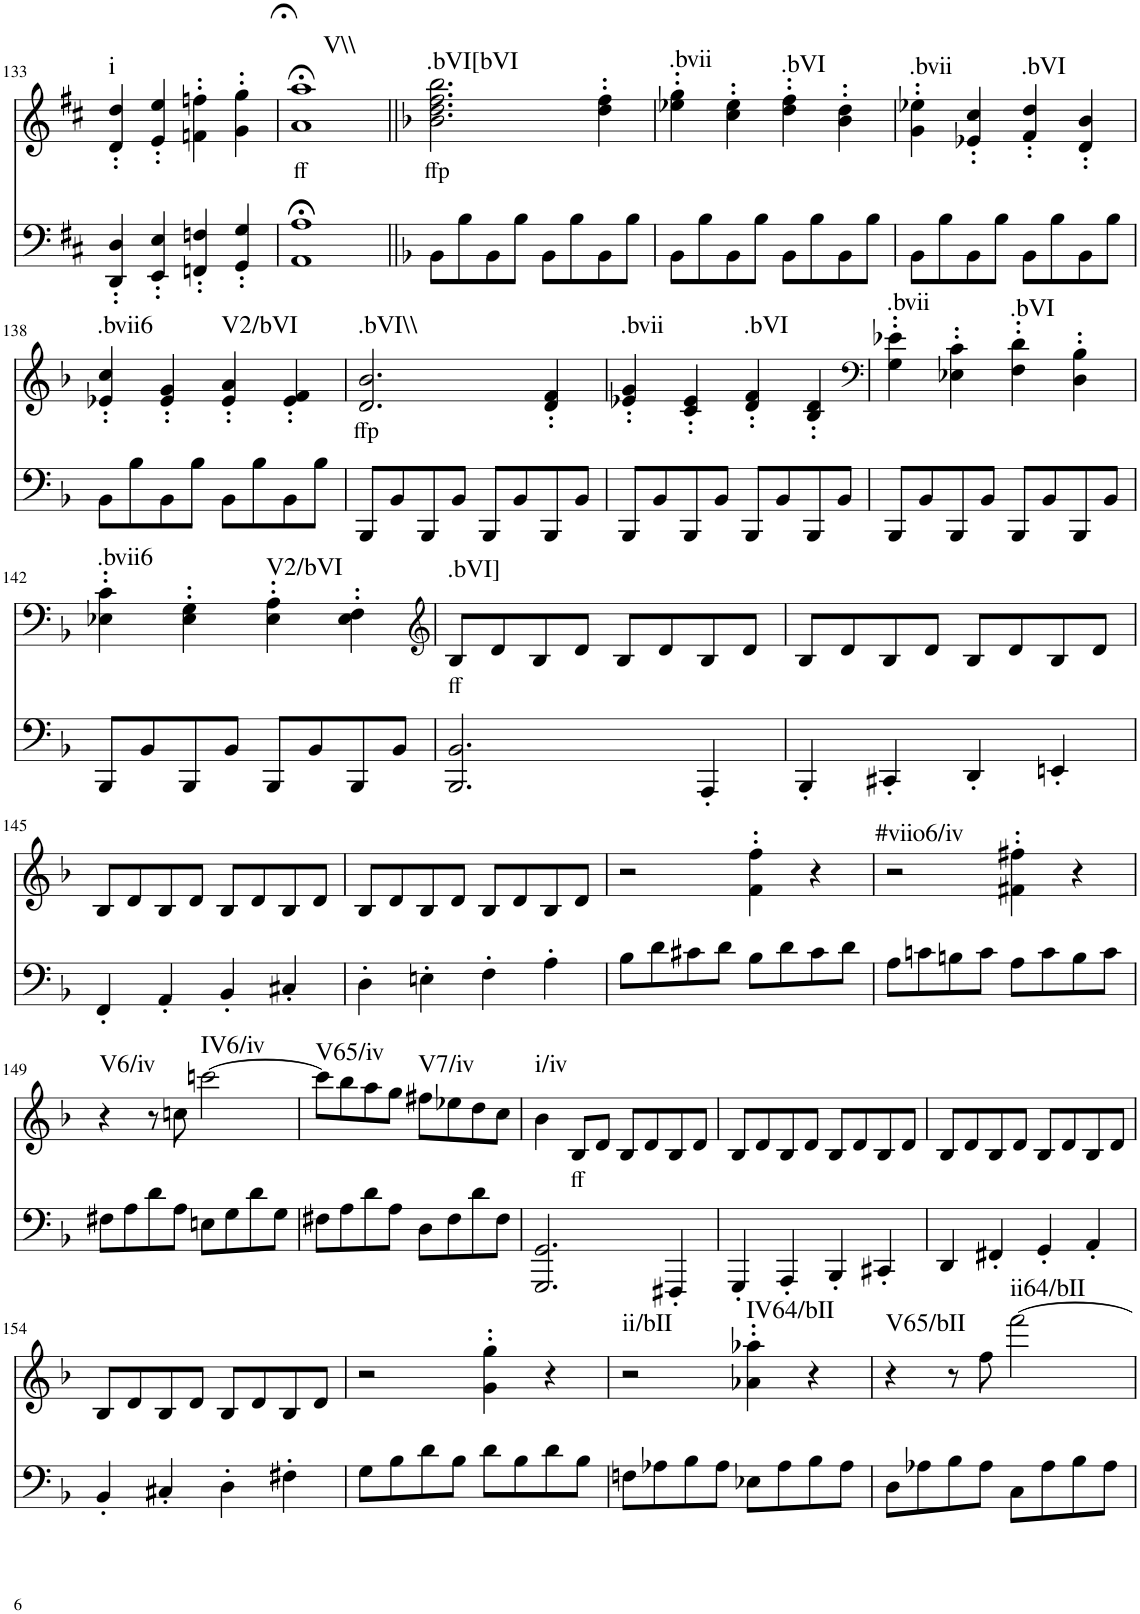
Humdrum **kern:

**kern	**kern	**text	**harte
*part2	*part1	*part1	*part1
*staff2	*staff1	*staff1	*
*I"piano	*I"piano	*	*
*I'Pno	*I'Pno	*	*
!!LO:PB:g=z
*clefF4	*clefG2	*	*
*k[f#c#]	*k[f#c#]	*	*
*D:	*D:	*	*
*M4/4	*M4/4	*	*
=133	=133	=133	=133
!	!	!	!LO:H:kt=i
4DD/' 4D/'	4d/' 4dd/'	.	N
4EE/' 4E/'	4e/' 4ee/'	.	.
4FFn/' 4Fn/'	4fn\' 4ffn\'	.	.
4GG/' 4G/'	4g\' 4gg\'	.	.
=134	=134	=134	=134
!	!	!LO:LY:b	!LO:H:kt=V\\
1AA;< 1A;<	1a;< 1aa;<	ff	N
=135||	=135||	=135||	=135||
*k[b-]	*k[b-]	*	*
!	!	!LO:LY:b	!LO:H:kt=.bVI[bVI
8BB-\L	2.b-\ 2.dd\ 2.ff\ 2.bb-\	ffp	N
8B-\	.	.	.
8BB-\	.	.	.
8B-\J	.	.	.
8BB-\L	.	.	.
8B-\	.	.	.
8BB-\	4dd\' 4ff\'	.	.
8B-\J	.	.	.
=136	=136	=136	=136
!	!	!	!LO:H:kt=.bvii
8BB-\L	4ee-X\' 4gg\'	.	N
8B-\	.	.	.
8BB-\	4cc\' 4ee-\'	.	.
8B-\J	.	.	.
!	!	!	!LO:H:kt=.bVI
8BB-\L	4dd\' 4ff\'	.	N
8B-\	.	.	.
8BB-\	4b-\' 4dd\'	.	.
8B-\J	.	.	.
=137	=137	=137	=137
!	!	!	!LO:H:kt=.bvii
8BB-\L	4g\' 4ee-X\'	.	N
8B-\	.	.	.
8BB-\	4e-X/' 4cc/'	.	.
8B-\J	.	.	.
!	!	!	!LO:H:kt=.bVI
8BB-\L	4f/' 4dd/'	.	N
8B-\	.	.	.
8BB-\	4d/' 4b-/'	.	.
8B-\J	.	.	.
!!LO:LB:g=z
=138	=138	=138	=138
!	!	!	!LO:H:kt=.bvii6
8BB-\L	4e-X/' 4cc/'	.	N
8B-\	.	.	.
8BB-\	4e-/' 4g/'	.	.
8B-\J	.	.	.
!	!	!	!LO:H:kt=V2/bVI
8BB-\L	4e-/' 4a/'	.	N
8B-\	.	.	.
8BB-\	4e-/' 4f/'	.	.
8B-\J	.	.	.
=139	=139	=139	=139
!	!	!LO:LY:b	!LO:H:kt=.bVI\\
8BBB-/L	2.d/ 2.b-/	ffp	N
8BB-/	.	.	.
8BBB-/	.	.	.
8BB-/J	.	.	.
8BBB-/L	.	.	.
8BB-/	.	.	.
8BBB-/	4d/' 4f/'	.	.
8BB-/J	.	.	.
=140	=140	=140	=140
!	!	!	!LO:H:kt=.bvii
8BBB-/L	4e-X/' 4g/'	.	N
8BB-/	.	.	.
8BBB-/	4c/' 4e-/'	.	.
8BB-/J	.	.	.
!	!	!	!LO:H:kt=.bVI
8BBB-/L	4d/' 4f/'	.	N
8BB-/	.	.	.
8BBB-/	4B-/' 4d/'	.	.
8BB-/J	.	.	.
=141	=141	=141	=141
*	*clefF4	*	*
!	!	!	!LO:H:kt=.bvii
8BBB-/L	4G\' 4e-X\'	.	N
8BB-/	.	.	.
8BBB-/	4E-X\' 4c\'	.	.
8BB-/J	.	.	.
!	!	!	!LO:H:kt=.bVI
8BBB-/L	4F\' 4d\'	.	N
8BB-/	.	.	.
8BBB-/	4D\' 4B-\'	.	.
8BB-/J	.	.	.
!!LO:LB:g=z
=142	=142	=142	=142
!	!	!	!LO:H:kt=.bvii6
8BBB-/L	4E-X\' 4c\'	.	N
8BB-/	.	.	.
8BBB-/	4E-\' 4G\'	.	.
8BB-/J	.	.	.
!	!	!	!LO:H:kt=V2/bVI
8BBB-/L	4E-\' 4A\'	.	N
8BB-/	.	.	.
8BBB-/	4E-\' 4F\'	.	.
8BB-/J	.	.	.
=143	=143	=143	=143
*	*clefG2	*	*
!	!	!LO:LY:b	!LO:H:kt=.bVI]
2.BBB-/ 2.BB-/	8B-/L	ff	N
.	8d/	.	.
.	8B-/	.	.
.	8d/J	.	.
.	8B-/L	.	.
.	8d/	.	.
4AAA'/	8B-/	.	.
.	8d/J	.	.
=144	=144	=144	=144
4BBB-'/	8B-/L	.	.
.	8d/	.	.
4CC#X'/	8B-/	.	.
.	8d/J	.	.
4DD'/	8B-/L	.	.
.	8d/	.	.
4EEn'/	8B-/	.	.
.	8d/J	.	.
!!LO:LB:g=z
=145	=145	=145	=145
4FF'/	8B-/L	.	.
.	8d/	.	.
4AA'/	8B-/	.	.
.	8d/J	.	.
4BB-'/	8B-/L	.	.
.	8d/	.	.
4C#X'/	8B-/	.	.
.	8d/J	.	.
=146	=146	=146	=146
4D'\	8B-/L	.	.
.	8d/	.	.
4En'\	8B-/	.	.
.	8d/J	.	.
4F'\	8B-/L	.	.
.	8d/	.	.
4A'\	8B-/	.	.
.	8d/J	.	.
=147	=147	=147	=147
8B-\L	2r	.	.
8d\	.	.	.
8c#X\	.	.	.
8d\J	.	.	.
8B-\L	4f\' 4ff\'	.	.
8d\	.	.	.
8c#\	4r	.	.
8d\J	.	.	.
=148	=148	=148	=148
!	!	!	!LO:H:kt=#viio6/iv
8A\L	2r	.	N
8cn\	.	.	.
8Bn\	.	.	.
8c\J	.	.	.
8A\L	4f#X\' 4ff#X\'	.	.
8c\	.	.	.
8B\	4r	.	.
8c\J	.	.	.
!!LO:LB:g=z
=149	=149	=149	=149
!	!	!	!LO:H:kt=V6/iv
8F#X\L	4r	.	N
8A\	.	.	.
8d\	8r	.	.
8A\J	8ccn\	.	.
!	!	!	!LO:H:kt=IV6/iv
8En\L	[2cccn\	.	N
8G\	.	.	.
8d\	.	.	.
8G\J	.	.	.
=150	=150	=150	=150
!	!	!	!LO:H:kt=V65/iv
8F#X\L	8ccc\L]	.	N
8A\	8bb-\	.	.
8d\	8aa\	.	.
8A\J	8gg\J	.	.
!	!	!	!LO:H:kt=V7/iv
8D\L	8ff#X\L	.	N
8F#\	8ee-X\	.	.
8d\	8dd\	.	.
8F#\J	8cc\J	.	.
=151	=151	=151	=151
!	!	!	!LO:H:kt=i/iv
2.GGG/ 2.GG/	4b-\	.	N
!	!	!LO:LY:b	!
.	8B-/L	ff	.
.	8d/J	.	.
.	8B-/L	.	.
.	8d/	.	.
4FFF#X'/	8B-/	.	.
.	8d/J	.	.
=152	=152	=152	=152
4GGG'/	8B-/L	.	.
.	8d/	.	.
4AAA'/	8B-/	.	.
.	8d/J	.	.
4BBB-'/	8B-/L	.	.
.	8d/	.	.
4CC#X'/	8B-/	.	.
.	8d/J	.	.
=153	=153	=153	=153
4DD/	8B-/L	.	.
.	8d/	.	.
4FF#X'/	8B-/	.	.
.	8d/J	.	.
4GG'/	8B-/L	.	.
.	8d/	.	.
4AA'/	8B-/	.	.
.	8d/J	.	.
!!LO:LB:g=z
=154	=154	=154	=154
4BB-'/	8B-/L	.	.
.	8d/	.	.
4C#X'/	8B-/	.	.
.	8d/J	.	.
4D'\	8B-/L	.	.
.	8d/	.	.
4F#X'\	8B-/	.	.
.	8d/J	.	.
=155	=155	=155	=155
8G\L	2r	.	.
8B-\	.	.	.
8d\	.	.	.
8B-\J	.	.	.
8d\L	4g\' 4gg\'	.	.
8B-\	.	.	.
8d\	4r	.	.
8B-\J	.	.	.
=156	=156	=156	=156
!	!	!	!LO:H:kt=ii/bII
8Fn\L	2r	.	N
8A-X\	.	.	.
8B-\	.	.	.
8A-\J	.	.	.
!	!	!	!LO:H:kt=IV64/bII
8E-X\L	4a-X\' 4aa-X\'	.	N
8A-\	.	.	.
8B-\	4r	.	.
8A-\J	.	.	.
=157	=157	=157	=157
!	!	!	!LO:H:kt=V65/bII
8D\L	4r	.	N
8A-X\	.	.	.
8B-\	8r	.	.
8A-\J	8ff\	.	.
!	!	!	!LO:H:kt=ii64/bII
8C\L	[2fff\	.	N
8A-\	.	.	.
8B-\	.	.	.
8A-\J	.	.	.
=	=	=	=
*-	*-	*-	*-
